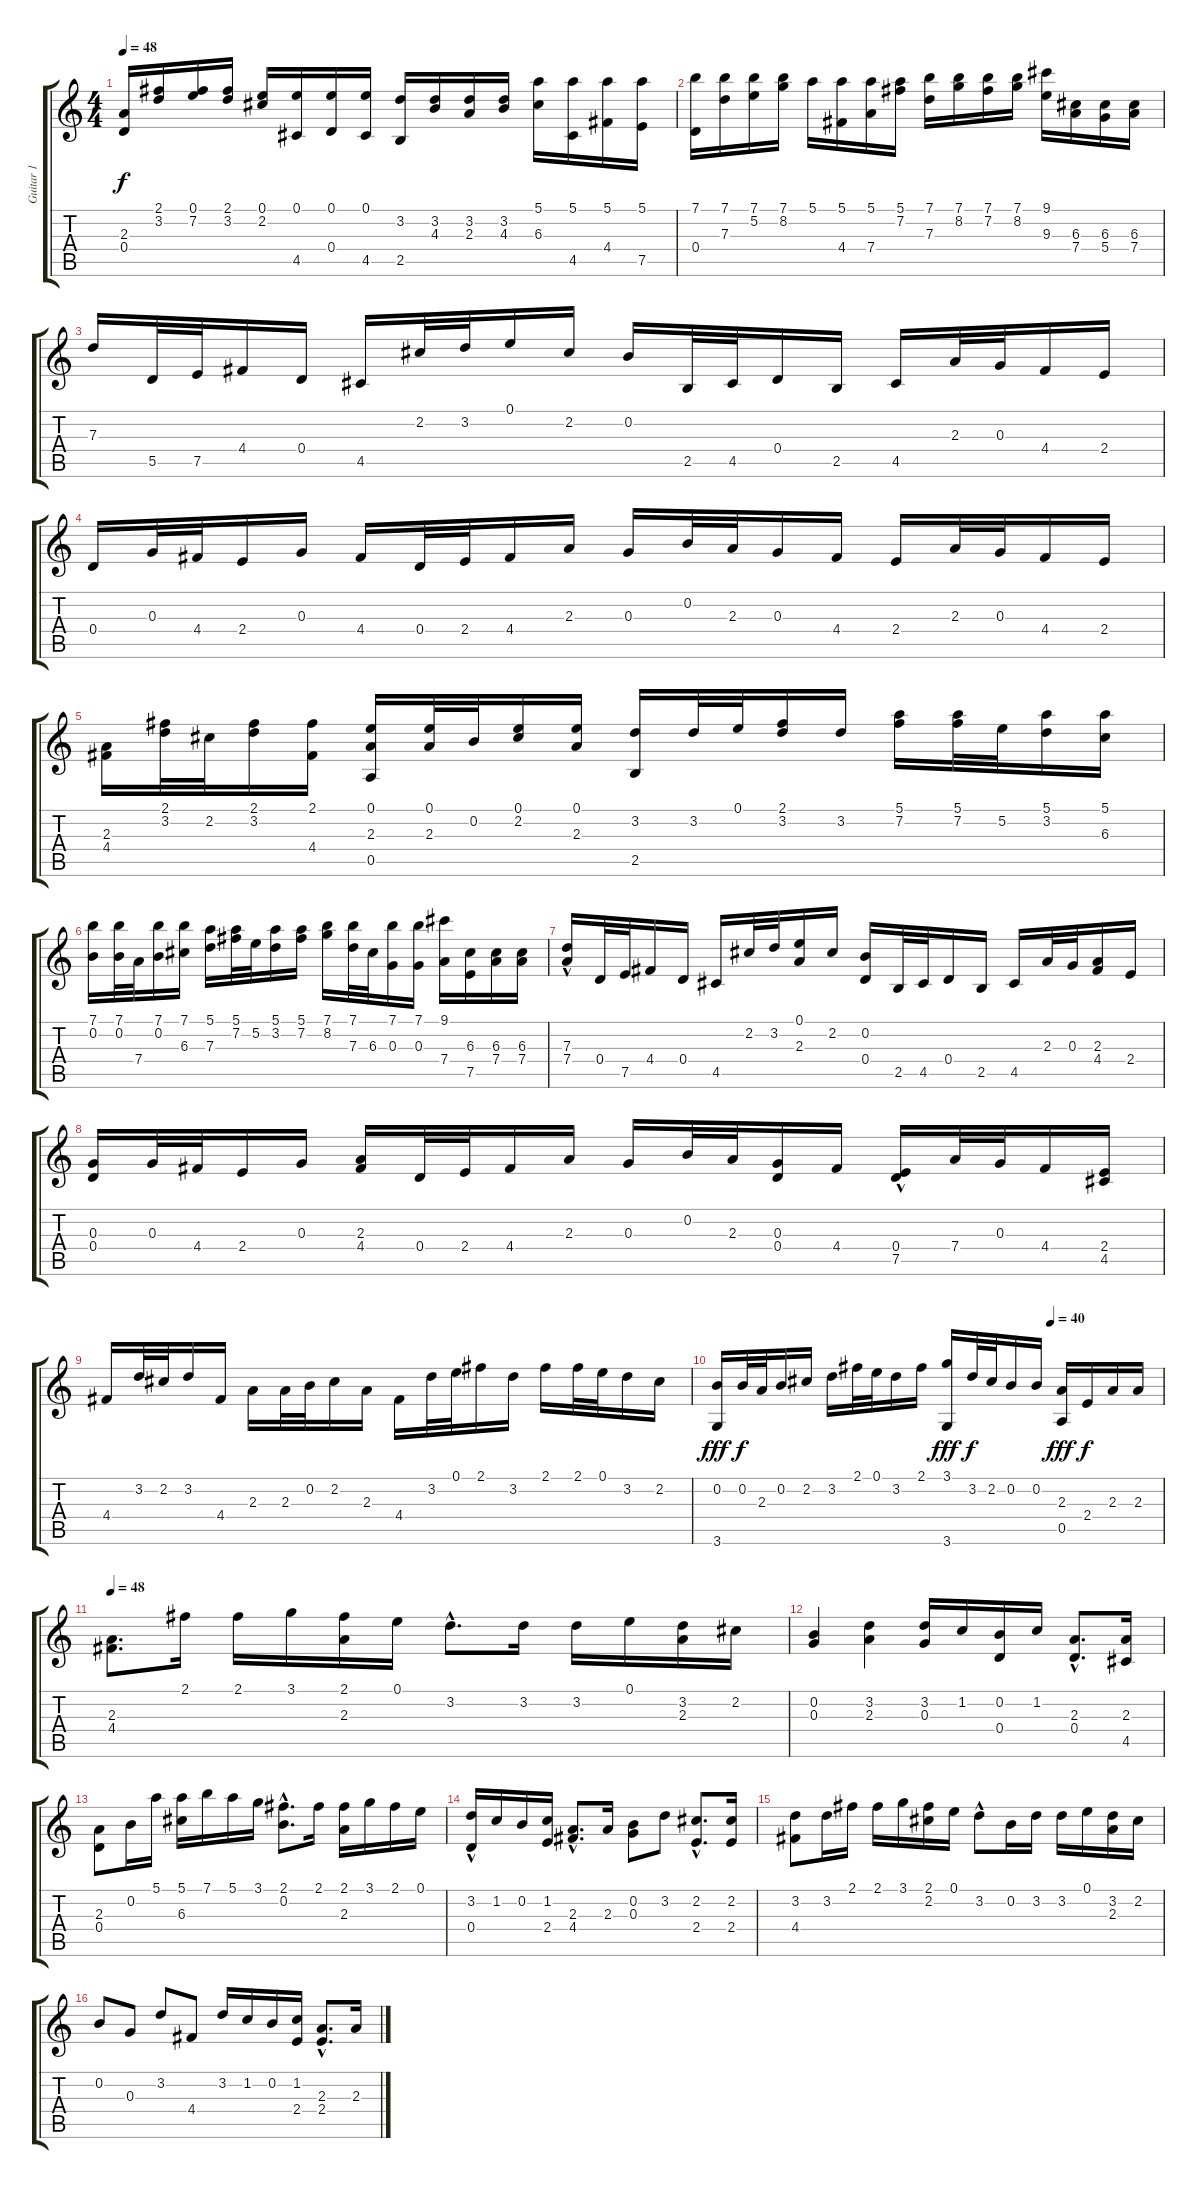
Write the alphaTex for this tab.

\track ("Guitar 1" "Guitar 1") {instrument acousticguitarnylon}
\staff {score tabs}
\tuning (E4 B3 G3 D3 A2 E2) {hide}
\ts (4 4)
\tempo 48
\clef g2
\ks c
(2.3 0.4).16{dy f} (2.1 3.2).16 (0.1 7.2).16 (2.1 3.2).16 (0.1 2.2).16 (0.1 4.5).16 (0.1 0.4).16 (0.1 4.5).16 (3.2 2.5).16 (3.2 4.3).16 (3.2 2.3).16 (3.2 4.3).16 (5.1 6.3).16 (5.1 4.5).16 (5.1 4.4).16 (5.1 7.5).16 |
(7.1 0.4).16 (7.1 7.3).16 (7.1 5.2).16 (7.1 8.2).16 5.1.16 (5.1 4.4).16 (5.1 7.4).16 (5.1 7.2).16 (7.1 7.3).16 (7.1 8.2).16 (7.1 7.2).16 (7.1 8.2).16 (9.1 9.3).16 (6.3 7.4).16 (6.3 5.4).16 (6.3 7.4).16 |
7.3.16 5.5.32 7.5.32 4.4.16 0.4.16 4.5.16 2.2.32 3.2.32 0.1.16 2.2.16 0.2.16 2.5.32 4.5.32 0.4.16 2.5.16 4.5.16 2.3.32 0.3.32 4.4.16 2.4.16 |
0.4.16 0.3.32 4.4.32 2.4.16 0.3.16 4.4.16 0.4.32 2.4.32 4.4.16 2.3.16 0.3.16 0.2.32 2.3.32 0.3.16 4.4.16 2.4.16 2.3.32 0.3.32 4.4.16 2.4.16 |
(2.3 4.4).16 (2.1 3.2).32 2.2.32 (2.1 3.2).16 (2.1 4.4).16 (0.1 2.3 0.5).16 (0.1 2.3).32 0.2.32 (0.1 2.2).16 (0.1 2.3).16 (3.2 2.5).16 3.2.32 0.1.32 (2.1 3.2).16 3.2.16 (5.1 7.2).16 (5.1 7.2).32 5.2.32 (5.1 3.2).16 (5.1 6.3).16 |
(7.1 0.2).16 (7.1 0.2).32 7.4.32 (7.1 0.2).16 (7.1 6.3).16 (5.1 7.3).16 (5.1 7.2).32 5.2.32 (5.1 3.2).16 (5.1 7.2).16 (7.1 8.2).16 (7.1 7.3).32 6.3.32 (7.1 0.3).16 (7.1 0.3).16 (9.1 7.4).16 (6.3 7.5).16 (6.3 7.4).16 (6.3 7.4).16 |
(7.3 7.4{hac}).16 0.4.32 7.5.32 4.4.16 0.4.16 4.5.16 2.2.32 3.2.32 (0.1 2.3).16 2.2.16 (0.2 0.4).16 2.5.32 4.5.32 0.4.16 2.5.16 4.5.16 2.3.32 0.3.32 (2.3 4.4).16 2.4.16 |
(0.3 0.4).16 0.3.32 4.4.32 2.4.16 0.3.16 (2.3 4.4).16 0.4.32 2.4.32 4.4.16 2.3.16 0.3.16 0.2.32 2.3.32 (0.3 0.4).16 4.4.16 (0.4{hac} 7.5).16 7.4.32 0.3.32 4.4.16 (2.4 4.5).16 |
4.4.16 3.2.32 2.2.32 3.2.16 4.4.16 2.3.16 2.3.32 0.2.32 2.2.16 2.3.16 4.4.16 3.2.32 0.1.32 2.1.16 3.2.16 2.1.16 2.1.32 0.1.32 3.2.16 2.2.16 |
\tempo (40 0.75)
(0.2 3.6).16{dy fff} 0.2.32{dy f} 2.3.32 0.2.16 2.2.16 3.2.16 2.1.32 0.1.32 3.2.16 2.1.16 (3.1 3.6).16{dy fff} 3.2.32{dy f} 2.2.32 0.2.16 0.2.16 (2.3 0.5).16{dy fff} 2.4.16{dy f} 2.3.16 2.3.16 |
\tempo 48
(2.3 4.4).8{d} 2.1.16 2.1.16 3.1.16 (2.1 2.3).16 0.1.16 3.2{hac}.8{d} 3.2.16 3.2.16 0.1.16 (3.2 2.3).16 2.2.16 |
(0.2 0.3).4 (3.2 2.3).4 (3.2 0.3).16 1.2.16 (0.2 0.4).16 1.2.16 (2.3{hac} 0.4{hac}).8{d} (2.3 4.5).16 |
(2.3 0.4).8 0.2.16 5.1.16 (5.1 6.3).16 7.1.16 5.1.16 3.1.16 (2.1{hac} 0.2).8{d} 2.1.16 (2.1 2.3).16 3.1.16 2.1.16 0.1.16 |
(3.2 0.4{hac}).16 1.2.16 0.2.16 (1.2 2.4).16 (2.3{hac} 4.4).8{d} 2.3.16 (0.2 0.3).8 3.2.8 (2.2{hac} 2.4{hac}).8{d} (2.2 2.4).16 |
(3.2 4.4).8 3.2.16 2.1.16 2.1.16 3.1.16 (2.1 2.2).16 0.1.16 3.2{hac}.8 0.2.16 3.2.16 3.2.16 0.1.16 (3.2 2.3).16 2.2.16 |
0.2.8 0.3.8 3.2.8 4.4.8 3.2.16 1.2.16 0.2.16 (1.2 2.4).16 (2.3{hac} 2.4).8{d} 2.3.16
